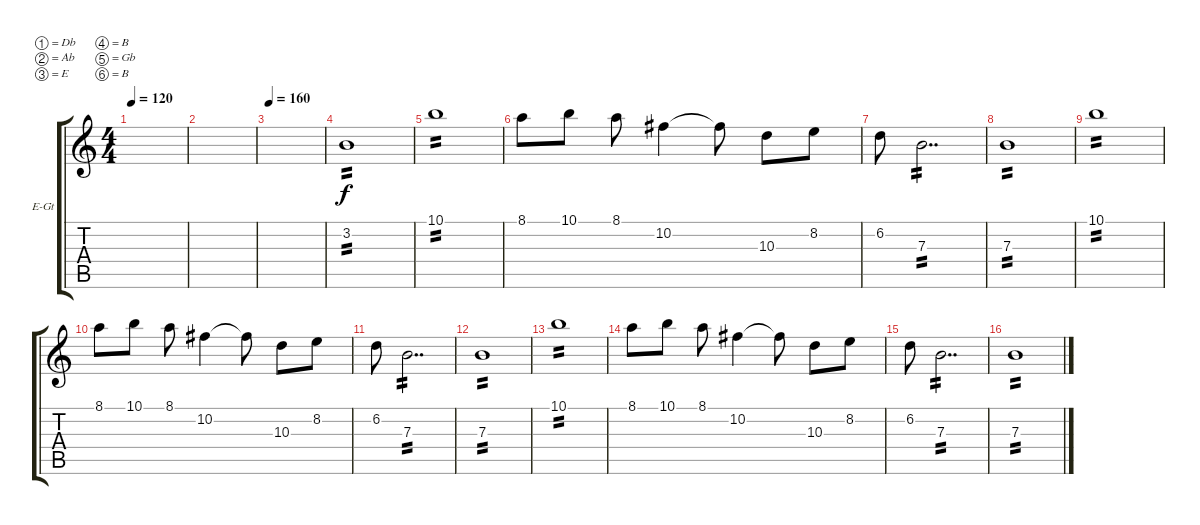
\defaultSystemsLayout 4
\bracketExtendMode groupsimilarinstruments
\firstSystemTrackNameOrientation horizontal
\otherSystemsTrackNameOrientation horizontal
\track ("Electric Guitar" "E-Gt") {instrument distortionguitar}
\staff {score tabs}
\tuning (Db4 Ab3 E3 B2 Gb2 B1)
\ts (4 4)
\tempo 120
\clef g2
\scale
0.333333
\ks c
|
\scale
0.333333 |
\tempo 160
\scale
0.333333 |
\scale
0.333333 3.2.1{tp 2} |
\scale
0.333333 10.1.1{tp 2} |
\scale
0.333333 8.1.8 10.1.8 8.1.8 10.2.4 10.2{t}.8 10.3.8 8.2.8 |
\scale
0.333333 6.2.8 7.3.2{dd tp 2} |
\scale
0.333333 7.3.1{tp 2} |
\scale
0.333333 10.1.1{tp 2} |
\scale
0.333333 8.1.8 10.1.8 8.1.8 10.2.4 10.2{t}.8 10.3.8 8.2.8 |
\scale
0.333333 6.2.8 7.3.2{dd tp 2} |
\scale
0.333333 7.3.1{tp 2} |
\scale
0.333333 10.1.1{tp 2} |
\scale
0.333333 8.1.8 10.1.8 8.1.8 10.2.4 10.2{t}.8 10.3.8 8.2.8 |
\scale
0.333333 6.2.8 7.3.2{dd tp 2} |
\scale
0.333333 7.3.1{tp 2}
